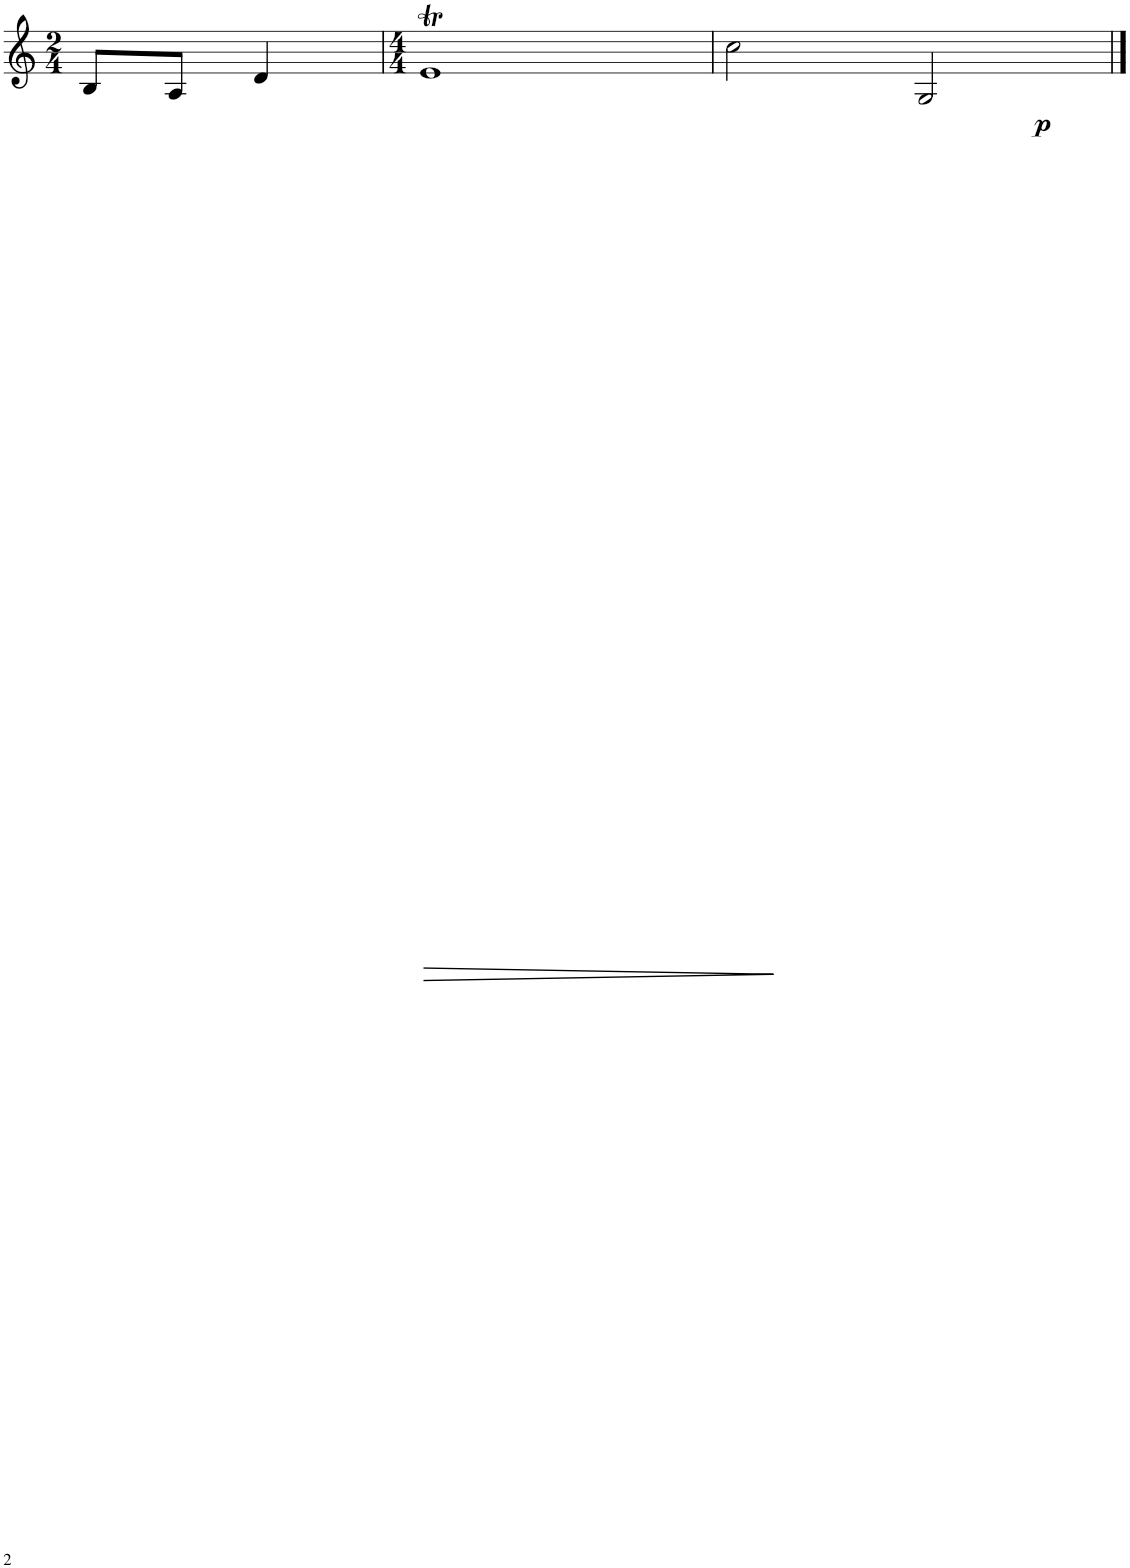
**kern	**dynam
*part1	*part1
*staff1	*staff1
*I"Bb Clarinet	*
*I'Cl	*
!!LO:PB:g=z
*clefG2	*
*Trd1c2	*
*k[]	*
*M2/4	*
=27	=27
8B/L	.
8A/J	.
4d/	.
=28	=28
*M4/4	*
!	!LO:HP:b
1et	>
.	]
=29	=29
2cc\	.
!	!LO:DY:b
2G/	p
==	==
*-	*-
